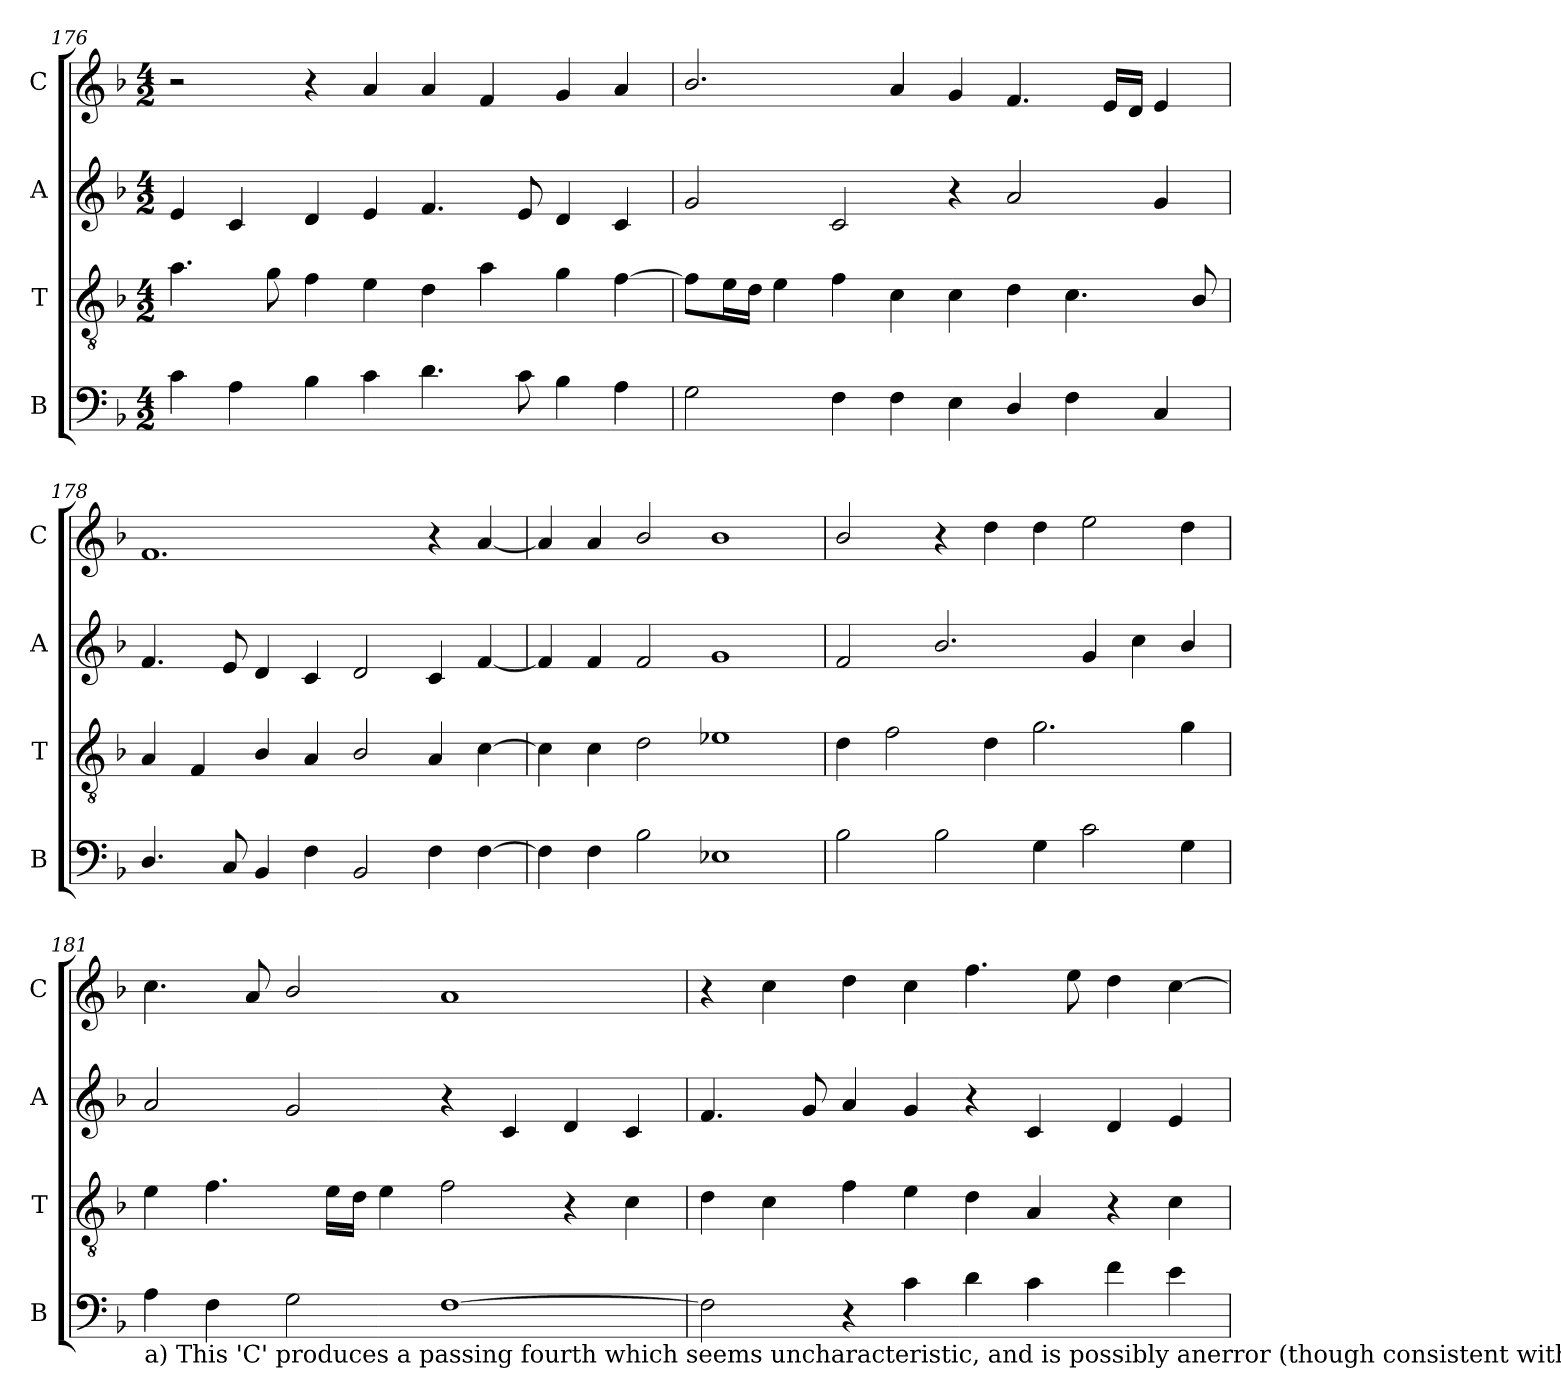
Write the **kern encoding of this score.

**kern	**kern	**kern	**kern
*part4	*part3	*part2	*part1
*staff4	*staff3	*staff2	*staff1
*I"B	*I"T	*I"A	*I"C
*I'B	*I'T	*I'A	*I'C
*clefF4	*clefGv2	*clefG2	*clefG2
*k[b-]	*k[b-]	*k[b-]	*k[b-]
*F:	*F:	*F:	*F:
*M4/2	*M4/2	*M4/2	*M4/2
=176	=176	=176	=176
4c\	4.a\	4e/	2r
4A\	.	4c/	.
.	8g\	.	.
4B-\	4f\	4d/	4r
4c\	4e\	4e/	4a/
4.d\	4d\	4.f/	4a/
.	4a\	.	4f/
8c\	.	8e/	.
4B-\	4g\	4d/	4g/
4A\	[>4f\	4c/	4a/
=177	=177	=177	=177
2G\	8f\L]	2g/	2.b-/
.	16e\L	.	.
.	16d\JJ	.	.
.	4e\	.	.
4F\	4f\	2c/	.
4F\	4c\	.	4a/
4E\	4c\	4r	4g/
4D/	4d\	2a/	4.f/
4F\	4.c\	.	.
.	.	.	16e/LL
.	.	.	16d/JJ
4C/	.	4g/	4e/
.	8B-/	.	.
!!LO:LB:g=z
=178	=178	=178	=178
4.D/	4A/	4.f/	1.f
.	4F/	.	.
8C/	.	8e/	.
4BB-/	4B-/	4d/	.
4F\	4A/	4c/	.
2BB-/	2B-/	2d/	.
4F\	4A/	4c/	4r
[>4F\	[>4c\	[<4f/	[<4a/
=179	=179	=179	=179
4F\]	4c\]	4f/]	4a/]
4F\	4c\	4f/	4a/
2B-\	2d\	2f/	2b-/
1E-X	1e-X	1g	1b-
=180	=180	=180	=180
2B-\	4d\	2f/	2b-/
.	2f\	.	.
2B-\	.	2.b-/	4r
.	4d\	.	4dd\
4G\	2.g\	.	4dd\
2c\	.	4g/	2ee\
.	.	4cc\	.
4G\	4g\	4b-/	4dd\
!!LO:PB:g=z
=181	=181	=181	=181
!LO:TX:b:t=a) This 'C' produces a passing fourth which seems uncharacteristic, and is possibly anerror (though consistent with the Cantus' inb. 22).	!	!	!
4A\	4e\	2a/	4.cc\
4F\	4.f\	.	.
.	.	.	8a/
2G\	.	2g/	2b-/
.	16e\LL	.	.
.	16d\JJ	.	.
.	4e\	.	.
[>1F	2f\	4r	1a
.	.	4c/	.
.	4r	4d/	.
.	4c\	4c/	.
=182	=182	=182	=182
2F\]	4d\	4.f/	4r
.	4c\	.	4cc\
.	.	8g/	.
4r	4f\	4a/	4dd\
4c\	4e\	4g/	4cc\
4d\	4d\	4r	4.ff\
4c\	4A/	4c/	.
.	.	.	8ee\
4f\	4r	4d/	4dd\
4e\	4c\	4e/	[>4cc\
=	=	=	=
*-	*-	*-	*-
